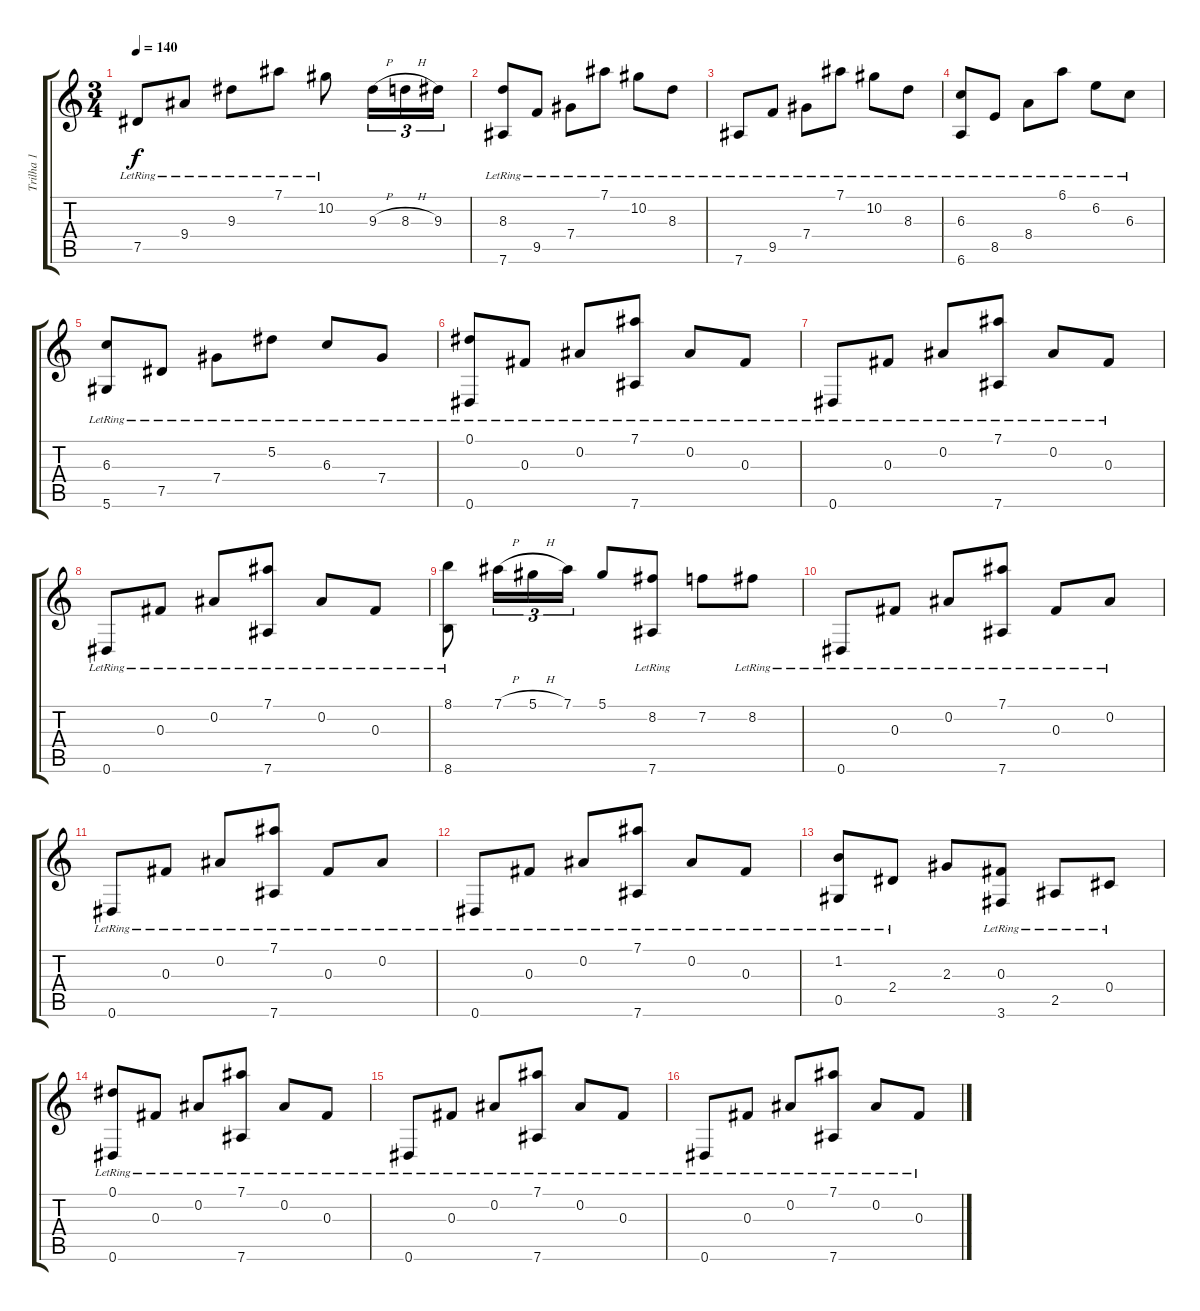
\track ("Trilha 1" "Trilha 1") {instrument acousticguitarnylon}
\staff {score tabs}
\tuning (Eb4 Bb3 Gb3 Db3 Ab2 Eb2) {hide}
\ts (3 4)
\tempo 140
\clef g2
\ks c
7.5{lr}.8{dy f} 9.4{lr}.8 9.3{lr}.8 7.1{lr}.8 10.2{lr}.8 9.3{h}.16{tu (3 2)} 8.3{h}.16{tu (3 2)} 9.3.16{tu (3 2)} |
(8.3{lr} 7.6{lr}).8 9.5{lr}.8 7.4{lr}.8 7.1{lr}.8 10.2{lr}.8 8.3{lr}.8 |
7.6{lr}.8 9.5{lr}.8 7.4{lr}.8 7.1{lr}.8 10.2{lr}.8 8.3{lr}.8 |
(6.3{lr} 6.6{lr}).8 8.5{lr}.8 8.4{lr}.8 6.1{lr}.8 6.2{lr}.8 6.3{lr}.8 |
(6.3{lr} 5.6{lr}).8 7.5{lr}.8 7.4{lr}.8 5.2{lr}.8 6.3{lr}.8 7.4{lr}.8 |
(0.1{lr} 0.6{lr}).8 0.3{lr}.8 0.2{lr}.8 (7.1{lr} 7.6{lr}).8 0.2{lr}.8 0.3{lr}.8 |
0.6{lr}.8 0.3{lr}.8 0.2{lr}.8 (7.1{lr} 7.6{lr}).8 0.2{lr}.8 0.3{lr}.8 |
0.6{lr}.8 0.3{lr}.8 0.2{lr}.8 (7.1{lr} 7.6{lr}).8 0.2{lr}.8 0.3{lr}.8 |
(8.1 8.6{lr}).8 7.1{h}.16{tu (3 2)} 5.1{h}.16{tu (3 2)} 7.1.16{tu (3 2)} 5.1.8 (8.2 7.6{lr}).8 7.2.8 8.2{lr}.8 |
0.6{lr}.8 0.3{lr}.8 0.2{lr}.8 (7.1{lr} 7.6{lr}).8 0.3{lr}.8 0.2{lr}.8 |
0.6{lr}.8 0.3{lr}.8 0.2{lr}.8 (7.1{lr} 7.6{lr}).8 0.3{lr}.8 0.2{lr}.8 |
0.6{lr}.8 0.3{lr}.8 0.2{lr}.8 (7.1{lr} 7.6{lr}).8 0.2{lr}.8 0.3{lr}.8 |
(1.2{lr} 0.5{lr}).8 2.4{lr}.8 2.3.8 (0.3{lr} 3.6{lr}).8 2.5{lr}.8 0.4{lr}.8 |
(0.1{lr} 0.6{lr}).8 0.3{lr}.8 0.2{lr}.8 (7.1{lr} 7.6{lr}).8 0.2{lr}.8 0.3{lr}.8 |
0.6{lr}.8 0.3{lr}.8 0.2{lr}.8 (7.1{lr} 7.6{lr}).8 0.2{lr}.8 0.3{lr}.8 |
0.6{lr}.8 0.3{lr}.8 0.2{lr}.8 (7.1{lr} 7.6{lr}).8 0.2{lr}.8 0.3{lr}.8
